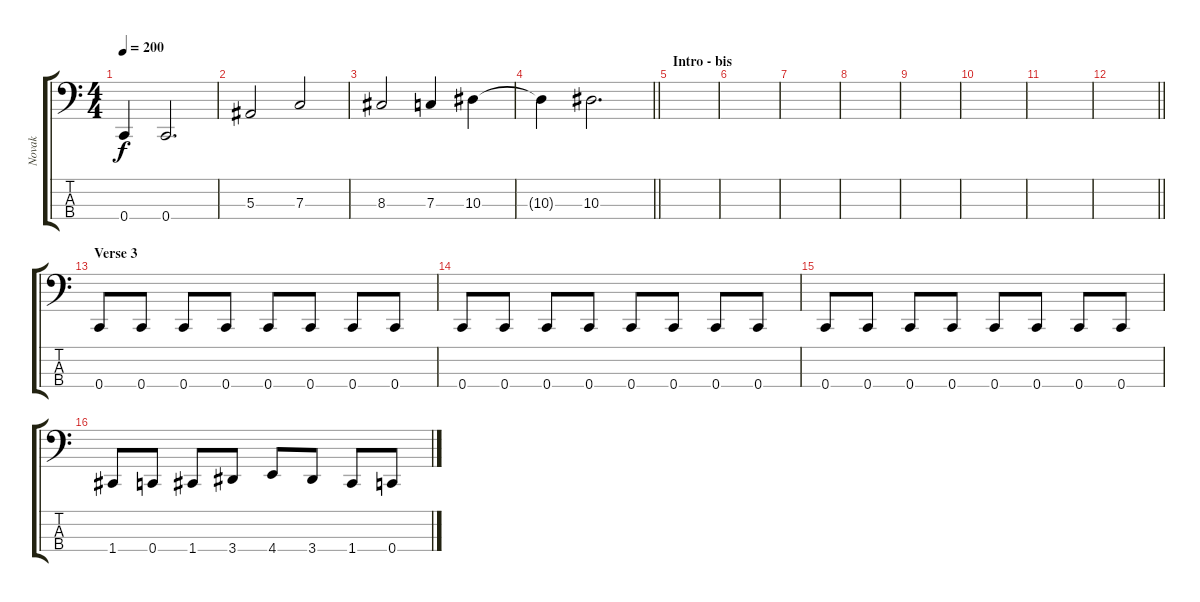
\track ("Novak" "Novak") {instrument electricbasspick}
\staff {score tabs}
\tuning (Eb2 Bb1 F1 C1) {hide}
\ts (4 4)
\tempo 200
\clef f4
\ks c
0.4.4{dy f} 0.4.2{d} |
5.3.2 7.3.2 |
8.3.2 7.3.4 10.3.4 |
\barLineRight lightlight
10.3{t}.4 10.3.2{d} |
\section ("" "Intro - bis")
|
|
|
|
|
|
|
\barLineRight lightlight
|
\section ("" "Verse 3")
0.4.8 0.4.8 0.4.8 0.4.8 0.4.8 0.4.8 0.4.8 0.4.8 |
0.4.8 0.4.8 0.4.8 0.4.8 0.4.8 0.4.8 0.4.8 0.4.8 |
0.4.8 0.4.8 0.4.8 0.4.8 0.4.8 0.4.8 0.4.8 0.4.8 |
1.4.8 0.4.8 1.4.8 3.4.8 4.4.8 3.4.8 1.4.8 0.4.8
